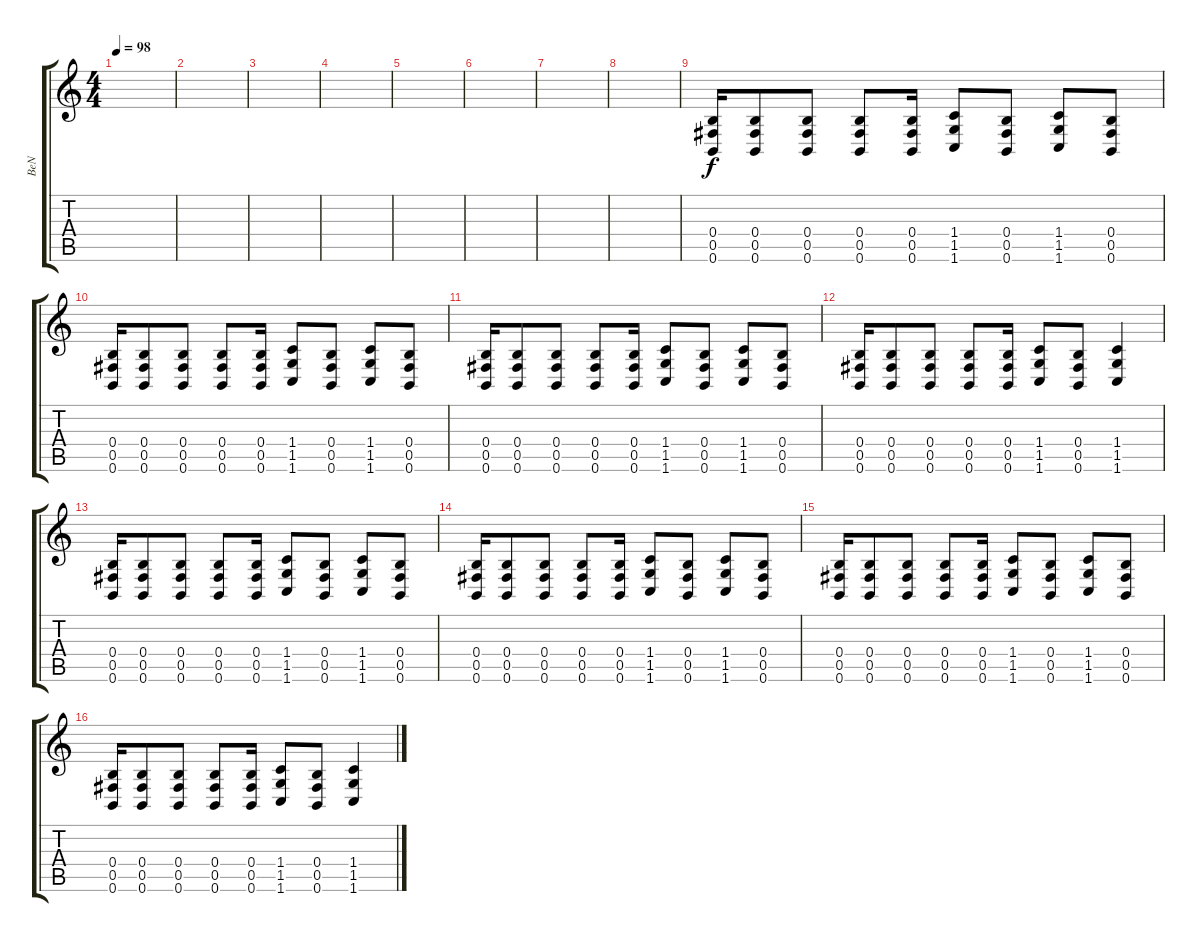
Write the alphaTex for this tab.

\track ("BeN" "BeN") {instrument distortionguitar}
\staff {score tabs}
\tuning (Db4 Ab3 E3 B2 Gb2 B1) {hide}
\ts (4 4)
\tempo 98
\clef g2
\ks c
|
|
|
|
|
|
|
|
(0.4 0.5 0.6).16 (0.4 0.5 0.6).8 (0.4 0.5 0.6).8 (0.4 0.5 0.6).8 (0.4 0.5 0.6).16 (1.4 1.5 1.6).8 (0.4 0.5 0.6).8 (1.4 1.5 1.6).8 (0.4 0.5 0.6).8 |
(0.4 0.5 0.6).16 (0.4 0.5 0.6).8 (0.4 0.5 0.6).8 (0.4 0.5 0.6).8 (0.4 0.5 0.6).16 (1.4 1.5 1.6).8 (0.4 0.5 0.6).8 (1.4 1.5 1.6).8 (0.4 0.5 0.6).8 |
(0.4 0.5 0.6).16 (0.4 0.5 0.6).8 (0.4 0.5 0.6).8 (0.4 0.5 0.6).8 (0.4 0.5 0.6).16 (1.4 1.5 1.6).8 (0.4 0.5 0.6).8 (1.4 1.5 1.6).8 (0.4 0.5 0.6).8 |
(0.4 0.5 0.6).16 (0.4 0.5 0.6).8 (0.4 0.5 0.6).8 (0.4 0.5 0.6).8 (0.4 0.5 0.6).16 (1.4 1.5 1.6).8 (0.4 0.5 0.6).8 (1.4 1.5 1.6).4 |
(0.4 0.5 0.6).16 (0.4 0.5 0.6).8 (0.4 0.5 0.6).8 (0.4 0.5 0.6).8 (0.4 0.5 0.6).16 (1.4 1.5 1.6).8 (0.4 0.5 0.6).8 (1.4 1.5 1.6).8 (0.4 0.5 0.6).8 |
(0.4 0.5 0.6).16 (0.4 0.5 0.6).8 (0.4 0.5 0.6).8 (0.4 0.5 0.6).8 (0.4 0.5 0.6).16 (1.4 1.5 1.6).8 (0.4 0.5 0.6).8 (1.4 1.5 1.6).8 (0.4 0.5 0.6).8 |
(0.4 0.5 0.6).16 (0.4 0.5 0.6).8 (0.4 0.5 0.6).8 (0.4 0.5 0.6).8 (0.4 0.5 0.6).16 (1.4 1.5 1.6).8 (0.4 0.5 0.6).8 (1.4 1.5 1.6).8 (0.4 0.5 0.6).8 |
(0.4 0.5 0.6).16 (0.4 0.5 0.6).8 (0.4 0.5 0.6).8 (0.4 0.5 0.6).8 (0.4 0.5 0.6).16 (1.4 1.5 1.6).8 (0.4 0.5 0.6).8 (1.4 1.5 1.6).4
